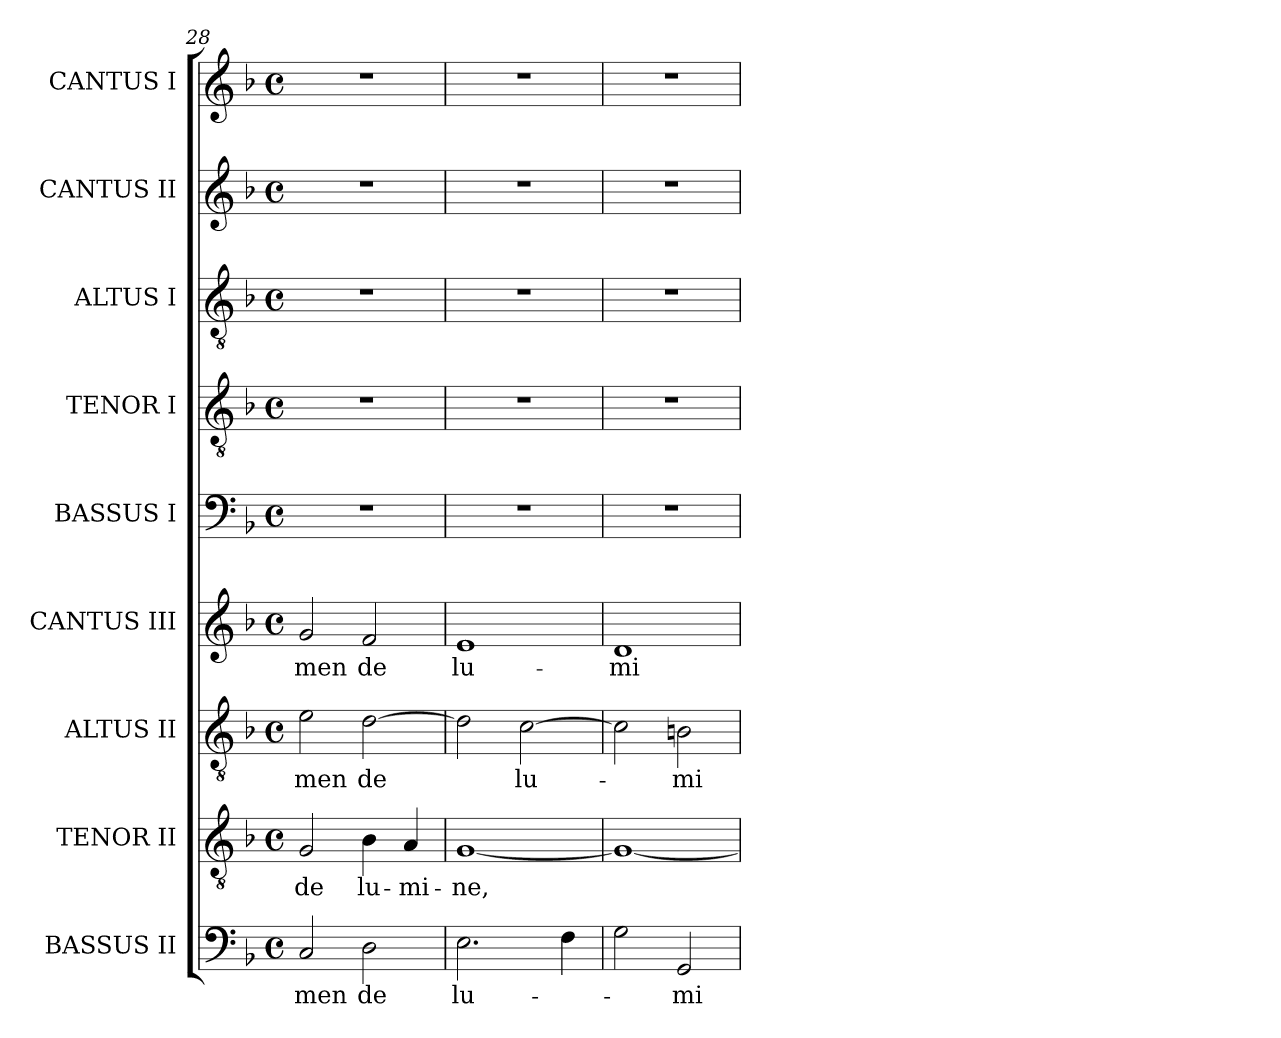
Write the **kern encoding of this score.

**kern	**text	**kern	**text	**kern	**text	**kern	**text	**kern	**kern	**kern	**kern	**kern
*part9	*part9	*part8	*part8	*part7	*part7	*part6	*part6	*part5	*part4	*part3	*part2	*part1
*staff9	*staff9	*staff8	*staff8	*staff7	*staff7	*staff6	*staff6	*staff5	*staff4	*staff3	*staff2	*staff1
*I"BASSUS II	*	*I"TENOR II	*	*I"ALTUS II	*	*I"CANTUS III	*	*I"BASSUS I	*I"TENOR I	*I"ALTUS I	*I"CANTUS II	*I"CANTUS I
*I'B. II	*	*I'T. II	*	*I'A. II	*	*I'C. III	*	*I'B. I	*I'T. I	*I'A. I	*I'C. II	*I'C. I
*clefF4	*	*clefGv2	*	*clefGv2	*	*clefG2	*	*clefF4	*clefGv2	*clefGv2	*clefG2	*clefG2
*	*	*ITrd7c12	*	*ITrd7c12	*	*	*	*	*ITrd7c12	*ITrd7c12	*	*
*k[b-]	*	*k[b-]	*	*k[b-]	*	*k[b-]	*	*k[b-]	*k[b-]	*k[b-]	*k[b-]	*k[b-]
*F:	*	*F:	*	*F:	*	*F:	*	*F:	*F:	*F:	*F:	*F:
*M4/4	*	*M4/4	*	*M4/4	*	*M4/4	*	*M4/4	*M4/4	*M4/4	*M4/4	*M4/4
*met(c)	*	*met(c)	*	*met(c)	*	*met(c)	*	*met(c)	*met(c)	*met(c)	*met(c)	*met(c)
=28	=28	=28	=28	=28	=28	=28	=28	=28	=28	=28	=28	=28
!	!LO:LY:b:color=#000000	!	!	!	!	!	!	!	!	!	!	!
!	!	!	!LO:LY:b:color=#000000	!	!	!	!	!	!	!	!	!
!	!	!	!	!	!LO:LY:b:color=#000000	!	!	!	!	!	!	!
!	!	!	!	!	!	!	!LO:LY:b:color=#000000	!	!	!	!	!
2Ci/	-men	2GGi/	de	2Ei\	-men	2gi/	-men	1r	1r	1r	1r	1r
!	!LO:LY:b:color=#000000	!	!	!	!	!	!	!	!	!	!	!
!	!	!	!LO:LY:b:color=#000000	!	!	!	!	!	!	!	!	!
!	!	!	!	!	!LO:LY:b:color=#000000	!	!	!	!	!	!	!
!	!	!	!	!	!	!	!LO:LY:b:color=#000000	!	!	!	!	!
2Di\	de	4BB-i\	lu-	[>2Di\	de	2fi/	de	.	.	.	.	.
!	!	!	!LO:LY:b:color=#000000	!	!	!	!	!	!	!	!	!
.	.	4AAi/	-mi-	.	.	.	.	.	.	.	.	.
=29	=29	=29	=29	=29	=29	=29	=29	=29	=29	=29	=29	=29
!	!LO:LY:b:color=#000000	!	!	!	!	!	!	!	!	!	!	!
!	!	!	!LO:LY:b:color=#000000	!	!	!	!	!	!	!	!	!
!	!	!	!	!	!	!	!LO:LY:b:color=#000000	!	!	!	!	!
2.Ei\	lu-	[<1GGi	-ne,	2Di\]	.	1ei	lu-	1r	1r	1r	1r	1r
!	!	!	!	!	!LO:LY:b:color=#000000	!	!	!	!	!	!	!
.	.	.	.	[>2Ci\	lu-	.	.	.	.	.	.	.
4Fi\	.	.	.	.	.	.	.	.	.	.	.	.
!!LO:PB:g=z
=30	=30	=30	=30	=30	=30	=30	=30	=30	=30	=30	=30	=30
!	!	!	!	!	!	!	!LO:LY:b:color=#000000	!	!	!	!	!
2Gi\	.	1GGi_<	.	2Ci\]	.	1di	-mi-	1r	1r	1r	1r	1r
!	!LO:LY:b:color=#000000	!	!	!	!	!	!	!	!	!	!	!
!	!	!	!	!	!LO:LY:b:color=#000000	!	!	!	!	!	!	!
2GGi/	-mi-	.	.	2BBni\	-mi-	.	.	.	.	.	.	.
=	=	=	=	=	=	=	=	=	=	=	=	=
*-	*-	*-	*-	*-	*-	*-	*-	*-	*-	*-	*-	*-
